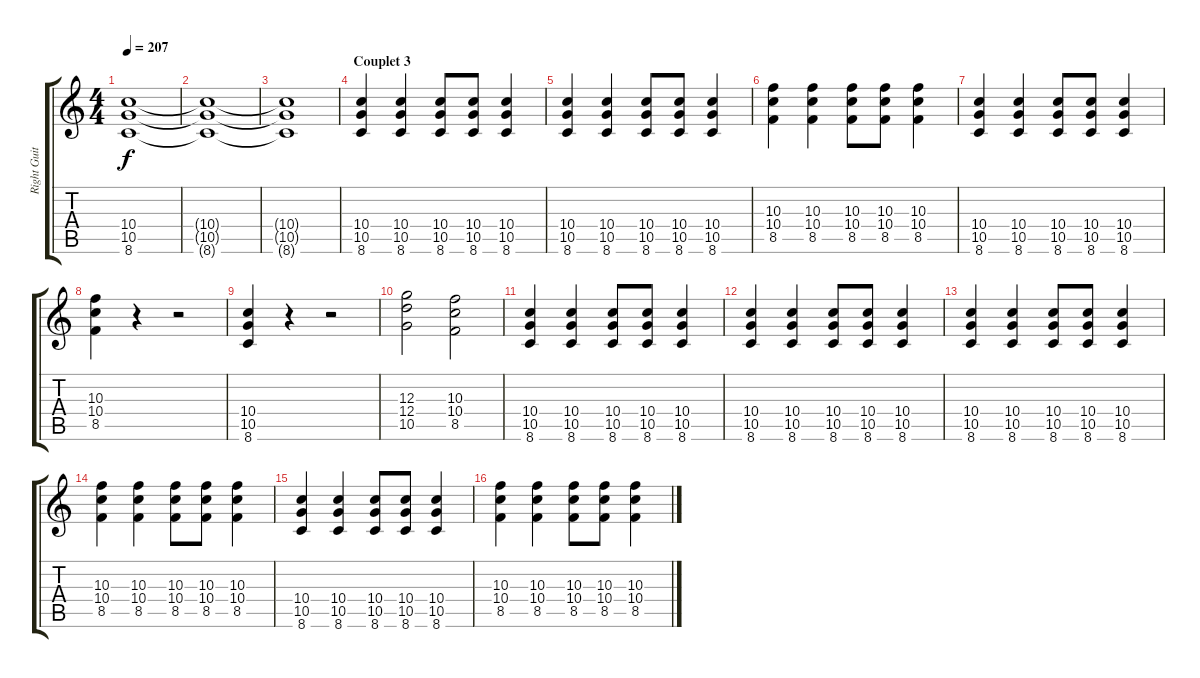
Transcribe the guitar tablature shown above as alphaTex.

\track ("Right Guitar" "Right Guit") {instrument distortionguitar}
\staff {score tabs}
\tuning (E4 B3 G3 D3 A2 E2) {hide}
\ts (4 4)
\tempo 207
\clef g2
\ks c
(10.4{t} 10.5{t} 8.6{t}).1{dy f} |
(10.4{t} 10.5{t} 8.6{t}).1 |
(10.4{t} 10.5{t} 8.6{t}).1 |
\section ("" "Couplet 3")
(10.4 10.5 8.6).4 (10.4 10.5 8.6).4 (10.4 10.5 8.6).8 (10.4 10.5 8.6).8 (10.4 10.5 8.6).4 |
(10.4 10.5 8.6).4 (10.4 10.5 8.6).4 (10.4 10.5 8.6).8 (10.4 10.5 8.6).8 (10.4 10.5 8.6).4 |
(10.3 10.4 8.5).4 (10.3 10.4 8.5).4 (10.3 10.4 8.5).8 (10.3 10.4 8.5).8 (10.3 10.4 8.5).4 |
(10.4 10.5 8.6).4 (10.4 10.5 8.6).4 (10.4 10.5 8.6).8 (10.4 10.5 8.6).8 (10.4 10.5 8.6).4 |
(10.3 10.4 8.5).4 r.4 r.2 |
(10.4 10.5 8.6).4 r.4 r.2 |
(12.3 12.4 10.5).2 (10.3 10.4 8.5).2 |
(10.4 10.5 8.6).4 (10.4 10.5 8.6).4 (10.4 10.5 8.6).8 (10.4 10.5 8.6).8 (10.4 10.5 8.6).4 |
(10.4 10.5 8.6).4 (10.4 10.5 8.6).4 (10.4 10.5 8.6).8 (10.4 10.5 8.6).8 (10.4 10.5 8.6).4 |
(10.4 10.5 8.6).4 (10.4 10.5 8.6).4 (10.4 10.5 8.6).8 (10.4 10.5 8.6).8 (10.4 10.5 8.6).4 |
(10.3 10.4 8.5).4 (10.3 10.4 8.5).4 (10.3 10.4 8.5).8 (10.3 10.4 8.5).8 (10.3 10.4 8.5).4 |
(10.4 10.5 8.6).4 (10.4 10.5 8.6).4 (10.4 10.5 8.6).8 (10.4 10.5 8.6).8 (10.4 10.5 8.6).4 |
(10.3 10.4 8.5).4 (10.3 10.4 8.5).4 (10.3 10.4 8.5).8 (10.3 10.4 8.5).8 (10.3 10.4 8.5).4
